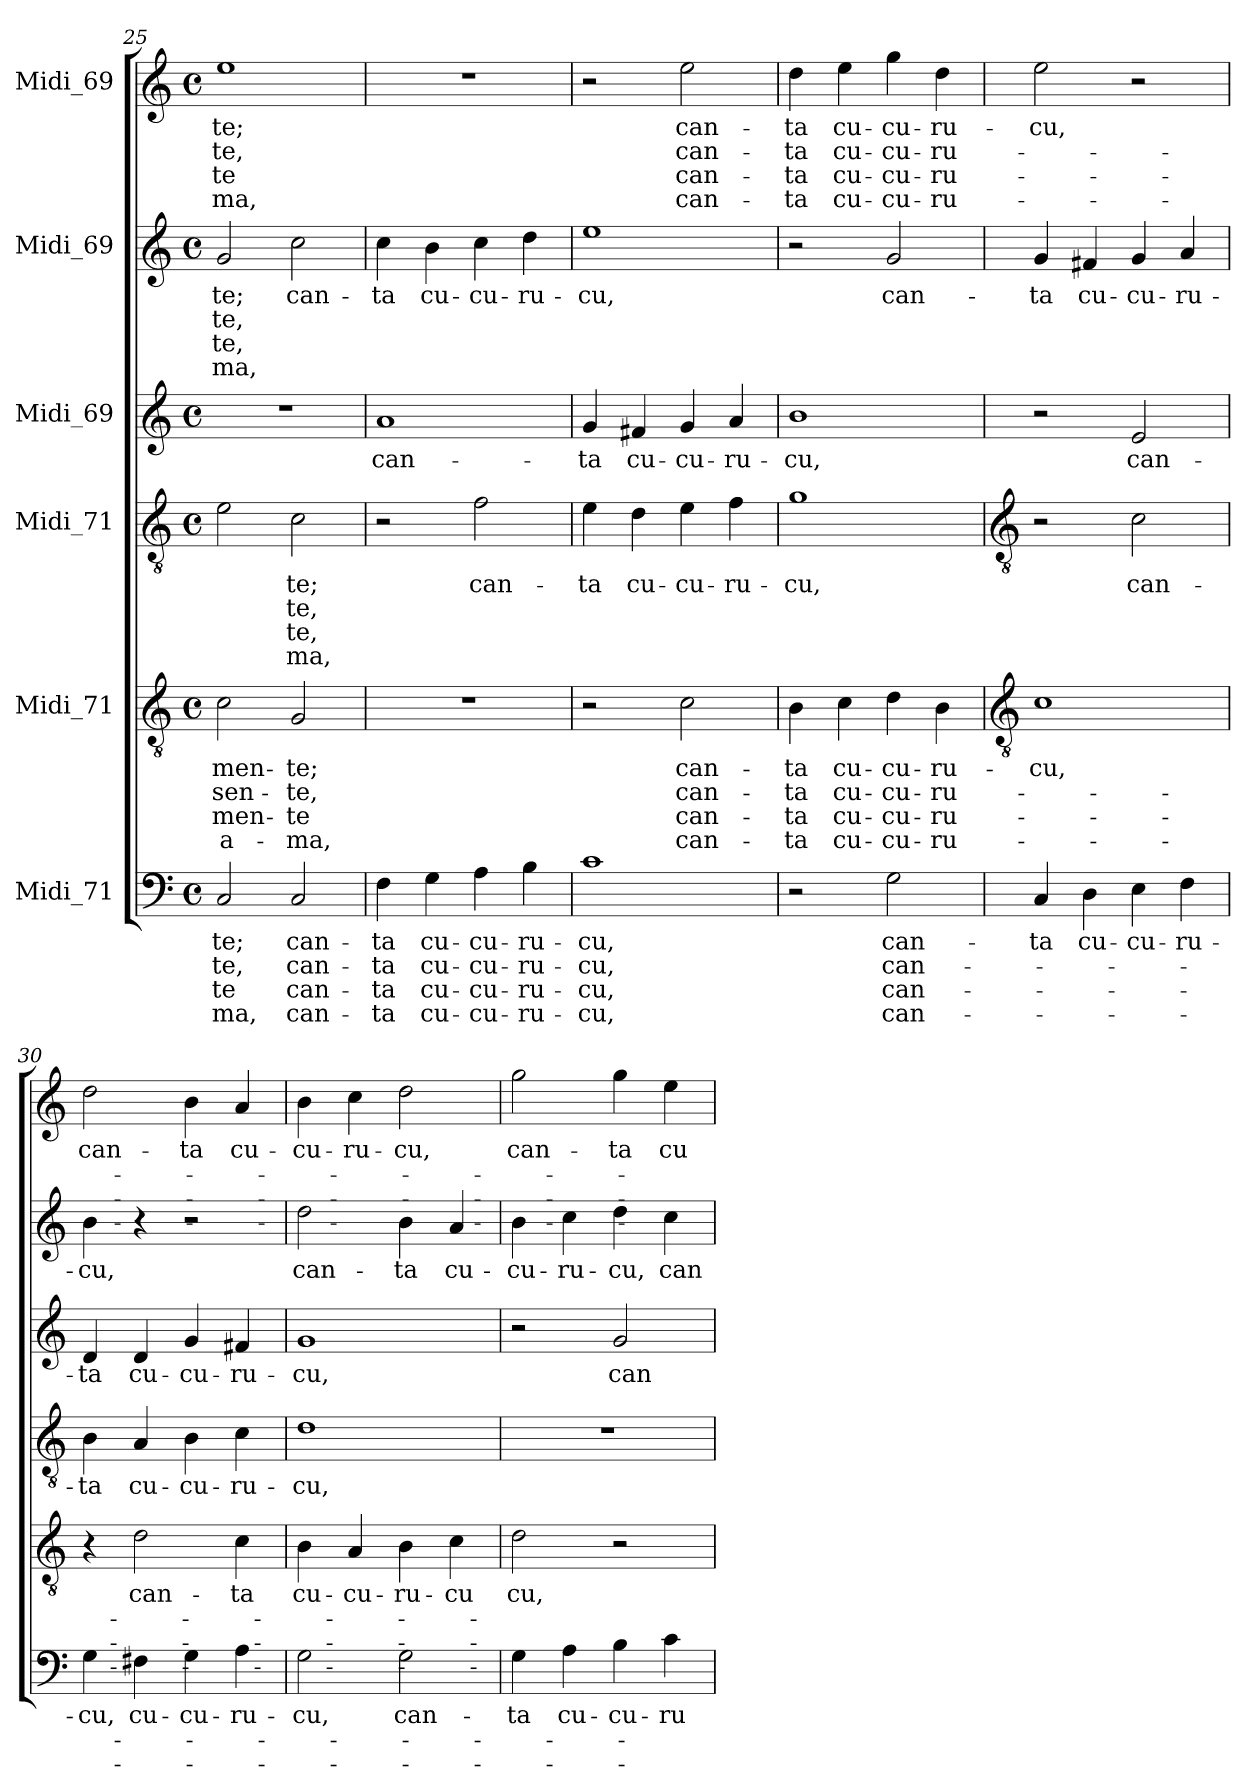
**kern	**text	**text	**text	**text	**kern	**text	**text	**text	**text	**kern	**text	**text	**text	**text	**kern	**text	**kern	**text	**text	**text	**text	**kern	**text	**text	**text	**text
*part6	*part6	*part6	*part6	*part6	*part5	*part5	*part5	*part5	*part5	*part4	*part4	*part4	*part4	*part4	*part3	*part3	*part2	*part2	*part2	*part2	*part2	*part1	*part1	*part1	*part1	*part1
*staff6	*staff6	*staff6	*staff6	*staff6	*staff5	*staff5	*staff5	*staff5	*staff5	*staff4	*staff4	*staff4	*staff4	*staff4	*staff3	*staff3	*staff2	*staff2	*staff2	*staff2	*staff2	*staff1	*staff1	*staff1	*staff1	*staff1
*I"Midi_71	*	*	*	*	*I"Midi_71	*	*	*	*	*I"Midi_71	*	*	*	*	*I"Midi_69	*	*I"Midi_69	*	*	*	*	*I"Midi_69	*	*	*	*
*clefF4	*	*	*	*	*clefGv2	*	*	*	*	*clefGv2	*	*	*	*	*clefG2	*	*clefG2	*	*	*	*	*clefG2	*	*	*	*
*k[]	*	*	*	*	*k[]	*	*	*	*	*k[]	*	*	*	*	*k[]	*	*k[]	*	*	*	*	*k[]	*	*	*	*
*C:	*	*	*	*	*C:	*	*	*	*	*C:	*	*	*	*	*C:	*	*C:	*	*	*	*	*C:	*	*	*	*
*M4/4	*	*	*	*	*M4/4	*	*	*	*	*M4/4	*	*	*	*	*M4/4	*	*M4/4	*	*	*	*	*M4/4	*	*	*	*
*met(c)	*	*	*	*	*met(c)	*	*	*	*	*met(c)	*	*	*	*	*met(c)	*	*met(c)	*	*	*	*	*met(c)	*	*	*	*
=25	=25	=25	=25	=25	=25	=25	=25	=25	=25	=25	=25	=25	=25	=25	=25	=25	=25	=25	=25	=25	=25	=25	=25	=25	=25	=25
!	!LO:LY:b	!LO:LY:b	!LO:LY:b	!LO:LY:b	!	!LO:LY:b	!LO:LY:b	!LO:LY:b	!LO:LY:b	!	!	!	!	!	!	!	!	!LO:LY:b	!LO:LY:b	!LO:LY:b	!LO:LY:b	!	!LO:LY:b	!LO:LY:b	!LO:LY:b	!LO:LY:b
2C	-te;	te,	te	ma,	2c	-men-	-sen-	-men-	-a-	2e	.	.	.	.	1r	.	2g	te;	te,	te,	ma,	1ee	-te;	te,	te	ma,
!	!LO:LY:b	!LO:LY:b	!LO:LY:b	!LO:LY:b	!	!LO:LY:b	!LO:LY:b	!LO:LY:b	!LO:LY:b	!	!LO:LY:b	!LO:LY:b	!LO:LY:b	!LO:LY:b	!	!	!	!LO:LY:b	!	!	!	!	!	!	!	!
2C	can-	-can-	-can-	-can-	2G	-te;	te,	te	ma,	2c	te;	te,	te,	ma,	.	.	2cc	can-	.	.	.	.	.	.	.	.
=26	=26	=26	=26	=26	=26	=26	=26	=26	=26	=26	=26	=26	=26	=26	=26	=26	=26	=26	=26	=26	=26	=26	=26	=26	=26	=26
!	!LO:LY:b	!LO:LY:b	!LO:LY:b	!LO:LY:b	!	!	!	!	!	!	!	!	!	!	!	!LO:LY:b	!	!LO:LY:b	!	!	!	!	!	!	!	!
4F	-ta	ta	ta	ta	1r	.	.	.	.	2r	.	.	.	.	1a	can-	4cc	-ta	.	.	.	1r	.	.	.	.
!	!LO:LY:b	!LO:LY:b	!LO:LY:b	!LO:LY:b	!	!	!	!	!	!	!	!	!	!	!	!	!	!LO:LY:b	!	!	!	!	!	!	!	!
4G	cu-	-cu-	-cu-	-cu-	.	.	.	.	.	.	.	.	.	.	.	.	4b	cu-	.	.	.	.	.	.	.	.
!	!LO:LY:b	!LO:LY:b	!LO:LY:b	!LO:LY:b	!	!	!	!	!	!	!LO:LY:b	!	!	!	!	!	!	!LO:LY:b	!	!	!	!	!	!	!	!
4A	-cu-	-cu-	-cu-	-cu-	.	.	.	.	.	2f	can-	.	.	.	.	.	4cc	-cu-	.	.	.	.	.	.	.	.
!	!LO:LY:b	!LO:LY:b	!LO:LY:b	!LO:LY:b	!	!	!	!	!	!	!	!	!	!	!	!	!	!LO:LY:b	!	!	!	!	!	!	!	!
4B	-ru-	-ru-	-ru-	-ru-	.	.	.	.	.	.	.	.	.	.	.	.	4dd	-ru-	.	.	.	.	.	.	.	.
=27	=27	=27	=27	=27	=27	=27	=27	=27	=27	=27	=27	=27	=27	=27	=27	=27	=27	=27	=27	=27	=27	=27	=27	=27	=27	=27
!	!LO:LY:b	!LO:LY:b	!LO:LY:b	!LO:LY:b	!	!	!	!	!	!	!LO:LY:b	!	!	!	!	!LO:LY:b	!	!LO:LY:b	!	!	!	!	!	!	!	!
1c	-cu,	cu,	cu,	cu,	2r	.	.	.	.	4e	-ta	.	.	.	4g	-ta	1ee	-cu,	.	.	.	2r	.	.	.	.
!	!	!	!	!	!	!	!	!	!	!	!LO:LY:b	!	!	!	!	!LO:LY:b	!	!	!	!	!	!	!	!	!	!
.	.	.	.	.	.	.	.	.	.	4d	cu-	.	.	.	4f#X	cu-	.	.	.	.	.	.	.	.	.	.
!	!	!	!	!	!	!LO:LY:b	!LO:LY:b	!LO:LY:b	!LO:LY:b	!	!LO:LY:b	!	!	!	!	!LO:LY:b	!	!	!	!	!	!	!LO:LY:b	!LO:LY:b	!LO:LY:b	!LO:LY:b
.	.	.	.	.	2c	can-	-can-	-can-	-can-	4e	-cu-	.	.	.	4g	-cu-	.	.	.	.	.	2ee	can-	-can-	-can-	-can-
!	!	!	!	!	!	!	!	!	!	!	!LO:LY:b	!	!	!	!	!LO:LY:b	!	!	!	!	!	!	!	!	!	!
.	.	.	.	.	.	.	.	.	.	4f	-ru-	.	.	.	4a	-ru-	.	.	.	.	.	.	.	.	.	.
=28	=28	=28	=28	=28	=28	=28	=28	=28	=28	=28	=28	=28	=28	=28	=28	=28	=28	=28	=28	=28	=28	=28	=28	=28	=28	=28
!	!	!	!	!	!	!LO:LY:b	!LO:LY:b	!LO:LY:b	!LO:LY:b	!	!LO:LY:b	!	!	!	!	!LO:LY:b	!	!	!	!	!	!	!LO:LY:b	!LO:LY:b	!LO:LY:b	!LO:LY:b
2r	.	.	.	.	4B	-ta	ta	ta	ta	1g	-cu,	.	.	.	1b	-cu,	2r	.	.	.	.	4dd	-ta	ta	ta	ta
!	!	!	!	!	!	!LO:LY:b	!LO:LY:b	!LO:LY:b	!LO:LY:b	!	!	!	!	!	!	!	!	!	!	!	!	!	!LO:LY:b	!LO:LY:b	!LO:LY:b	!LO:LY:b
.	.	.	.	.	4c	cu-	-cu-	-cu-	-cu-	.	.	.	.	.	.	.	.	.	.	.	.	4ee	cu-	-cu-	-cu-	-cu-
!	!LO:LY:b	!LO:LY:b	!LO:LY:b	!LO:LY:b	!	!LO:LY:b	!LO:LY:b	!LO:LY:b	!LO:LY:b	!	!	!	!	!	!	!	!	!LO:LY:b	!	!	!	!	!LO:LY:b	!LO:LY:b	!LO:LY:b	!LO:LY:b
2G	can-	-can-	-can-	-can-	4d	-cu-	-cu-	-cu-	-cu-	.	.	.	.	.	.	.	2g	can-	.	.	.	4gg	-cu-	-cu-	-cu-	-cu-
!	!	!	!	!	!	!LO:LY:b	!LO:LY:b	!LO:LY:b	!LO:LY:b	!	!	!	!	!	!	!	!	!	!	!	!	!	!LO:LY:b	!LO:LY:b	!LO:LY:b	!LO:LY:b
.	.	.	.	.	4B	-ru-	-ru-	-ru-	-ru-	.	.	.	.	.	.	.	.	.	.	.	.	4dd	-ru-	-ru-	-ru-	-ru-
!!LO:LB:g=z
=29	=29	=29	=29	=29	=29	=29	=29	=29	=29	=29	=29	=29	=29	=29	=29	=29	=29	=29	=29	=29	=29	=29	=29	=29	=29	=29
*	*	*	*	*	*clefGv2	*	*	*	*	*clefGv2	*	*	*	*	*	*	*	*	*	*	*	*	*	*	*	*
!	!LO:LY:b	!	!	!	!	!LO:LY:b	!	!	!	!	!	!	!	!	!	!	!	!LO:LY:b	!	!	!	!	!LO:LY:b	!	!	!
4C	-ta	.	.	.	1c	-cu,	.	.	.	2r	.	.	.	.	2r	.	4g	-ta	.	.	.	2ee	-cu,	.	.	.
!	!LO:LY:b	!	!	!	!	!	!	!	!	!	!	!	!	!	!	!	!	!LO:LY:b	!	!	!	!	!	!	!	!
4D	cu-	.	.	.	.	.	.	.	.	.	.	.	.	.	.	.	4f#X	cu-	.	.	.	.	.	.	.	.
!	!LO:LY:b	!	!	!	!	!	!	!	!	!	!LO:LY:b	!	!	!	!	!LO:LY:b	!	!LO:LY:b	!	!	!	!	!	!	!	!
4E	-cu-	.	.	.	.	.	.	.	.	2c	can-	.	.	.	2e	can-	4g	-cu-	.	.	.	2r	.	.	.	.
!	!LO:LY:b	!	!	!	!	!	!	!	!	!	!	!	!	!	!	!	!	!LO:LY:b	!	!	!	!	!	!	!	!
4F	-ru-	.	.	.	.	.	.	.	.	.	.	.	.	.	.	.	4a	-ru-	.	.	.	.	.	.	.	.
=30	=30	=30	=30	=30	=30	=30	=30	=30	=30	=30	=30	=30	=30	=30	=30	=30	=30	=30	=30	=30	=30	=30	=30	=30	=30	=30
!	!LO:LY:b	!	!	!	!	!	!	!	!	!	!LO:LY:b	!	!	!	!	!LO:LY:b	!	!LO:LY:b	!	!	!	!	!LO:LY:b	!	!	!
4G	-cu,	.	.	.	4r	.	.	.	.	4B	-ta	.	.	.	4d	-ta	4b	-cu,	.	.	.	2dd	can-	.	.	.
!	!LO:LY:b	!	!	!	!	!LO:LY:b	!	!	!	!	!LO:LY:b	!	!	!	!	!LO:LY:b	!	!	!	!	!	!	!	!	!	!
4F#X	cu-	.	.	.	2d	can-	.	.	.	4A	cu-	.	.	.	4d	cu-	4r	.	.	.	.	.	.	.	.	.
!	!LO:LY:b	!	!	!	!	!	!	!	!	!	!LO:LY:b	!	!	!	!	!LO:LY:b	!	!	!	!	!	!	!LO:LY:b	!	!	!
4G	-cu-	.	.	.	.	.	.	.	.	4B	-cu-	.	.	.	4g	-cu-	2r	.	.	.	.	4b	-ta	.	.	.
!	!LO:LY:b	!	!	!	!	!LO:LY:b	!	!	!	!	!LO:LY:b	!	!	!	!	!LO:LY:b	!	!	!	!	!	!	!LO:LY:b	!	!	!
4A	-ru-	.	.	.	4c	-ta	.	.	.	4c	-ru-	.	.	.	4f#X	-ru-	.	.	.	.	.	4a	cu-	.	.	.
=31	=31	=31	=31	=31	=31	=31	=31	=31	=31	=31	=31	=31	=31	=31	=31	=31	=31	=31	=31	=31	=31	=31	=31	=31	=31	=31
!	!LO:LY:b	!	!	!	!	!LO:LY:b	!	!	!	!	!LO:LY:b	!	!	!	!	!LO:LY:b	!	!LO:LY:b	!	!	!	!	!LO:LY:b	!	!	!
2G	-cu,	.	.	.	4B	cu-	.	.	.	1d	-cu,	.	.	.	1g	-cu,	2dd	can-	.	.	.	4b	-cu-	.	.	.
!	!	!	!	!	!	!LO:LY:b	!	!	!	!	!	!	!	!	!	!	!	!	!	!	!	!	!LO:LY:b	!	!	!
.	.	.	.	.	4A	-cu-	.	.	.	.	.	.	.	.	.	.	.	.	.	.	.	4cc	-ru-	.	.	.
!	!LO:LY:b	!	!	!	!	!LO:LY:b	!	!	!	!	!	!	!	!	!	!	!	!LO:LY:b	!	!	!	!	!LO:LY:b	!	!	!
2G	can-	.	.	.	4B	-ru-	.	.	.	.	.	.	.	.	.	.	4b	-ta	.	.	.	2dd	-cu,	.	.	.
!	!	!	!	!	!	!LO:LY:b	!	!	!	!	!	!	!	!	!	!	!	!LO:LY:b	!	!	!	!	!	!	!	!
.	.	.	.	.	4c	-cu	.	.	.	.	.	.	.	.	.	.	4a	cu-	.	.	.	.	.	.	.	.
=32	=32	=32	=32	=32	=32	=32	=32	=32	=32	=32	=32	=32	=32	=32	=32	=32	=32	=32	=32	=32	=32	=32	=32	=32	=32	=32
!	!LO:LY:b	!	!	!	!	!LO:LY:b	!	!	!	!	!	!	!	!	!	!	!	!LO:LY:b	!	!	!	!	!LO:LY:b	!	!	!
4G	-ta	.	.	.	2d	cu,	.	.	.	1r	.	.	.	.	2r	.	4b	-cu-	.	.	.	2gg	can-	.	.	.
!	!LO:LY:b	!	!	!	!	!	!	!	!	!	!	!	!	!	!	!	!	!LO:LY:b	!	!	!	!	!	!	!	!
4A	cu-	.	.	.	.	.	.	.	.	.	.	.	.	.	.	.	4cc	-ru-	.	.	.	.	.	.	.	.
!	!LO:LY:b	!	!	!	!	!	!	!	!	!	!	!	!	!	!	!LO:LY:b	!	!LO:LY:b	!	!	!	!	!LO:LY:b	!	!	!
4B	-cu-	.	.	.	2r	.	.	.	.	.	.	.	.	.	2g	can-	4dd	-cu,	.	.	.	4gg	-ta	.	.	.
!	!LO:LY:b	!	!	!	!	!	!	!	!	!	!	!	!	!	!	!	!	!LO:LY:b	!	!	!	!	!LO:LY:b	!	!	!
4c	-ru-	.	.	.	.	.	.	.	.	.	.	.	.	.	.	.	4cc	can-	.	.	.	4ee	cu-	.	.	.
=	=	=	=	=	=	=	=	=	=	=	=	=	=	=	=	=	=	=	=	=	=	=	=	=	=	=
*-	*-	*-	*-	*-	*-	*-	*-	*-	*-	*-	*-	*-	*-	*-	*-	*-	*-	*-	*-	*-	*-	*-	*-	*-	*-	*-
